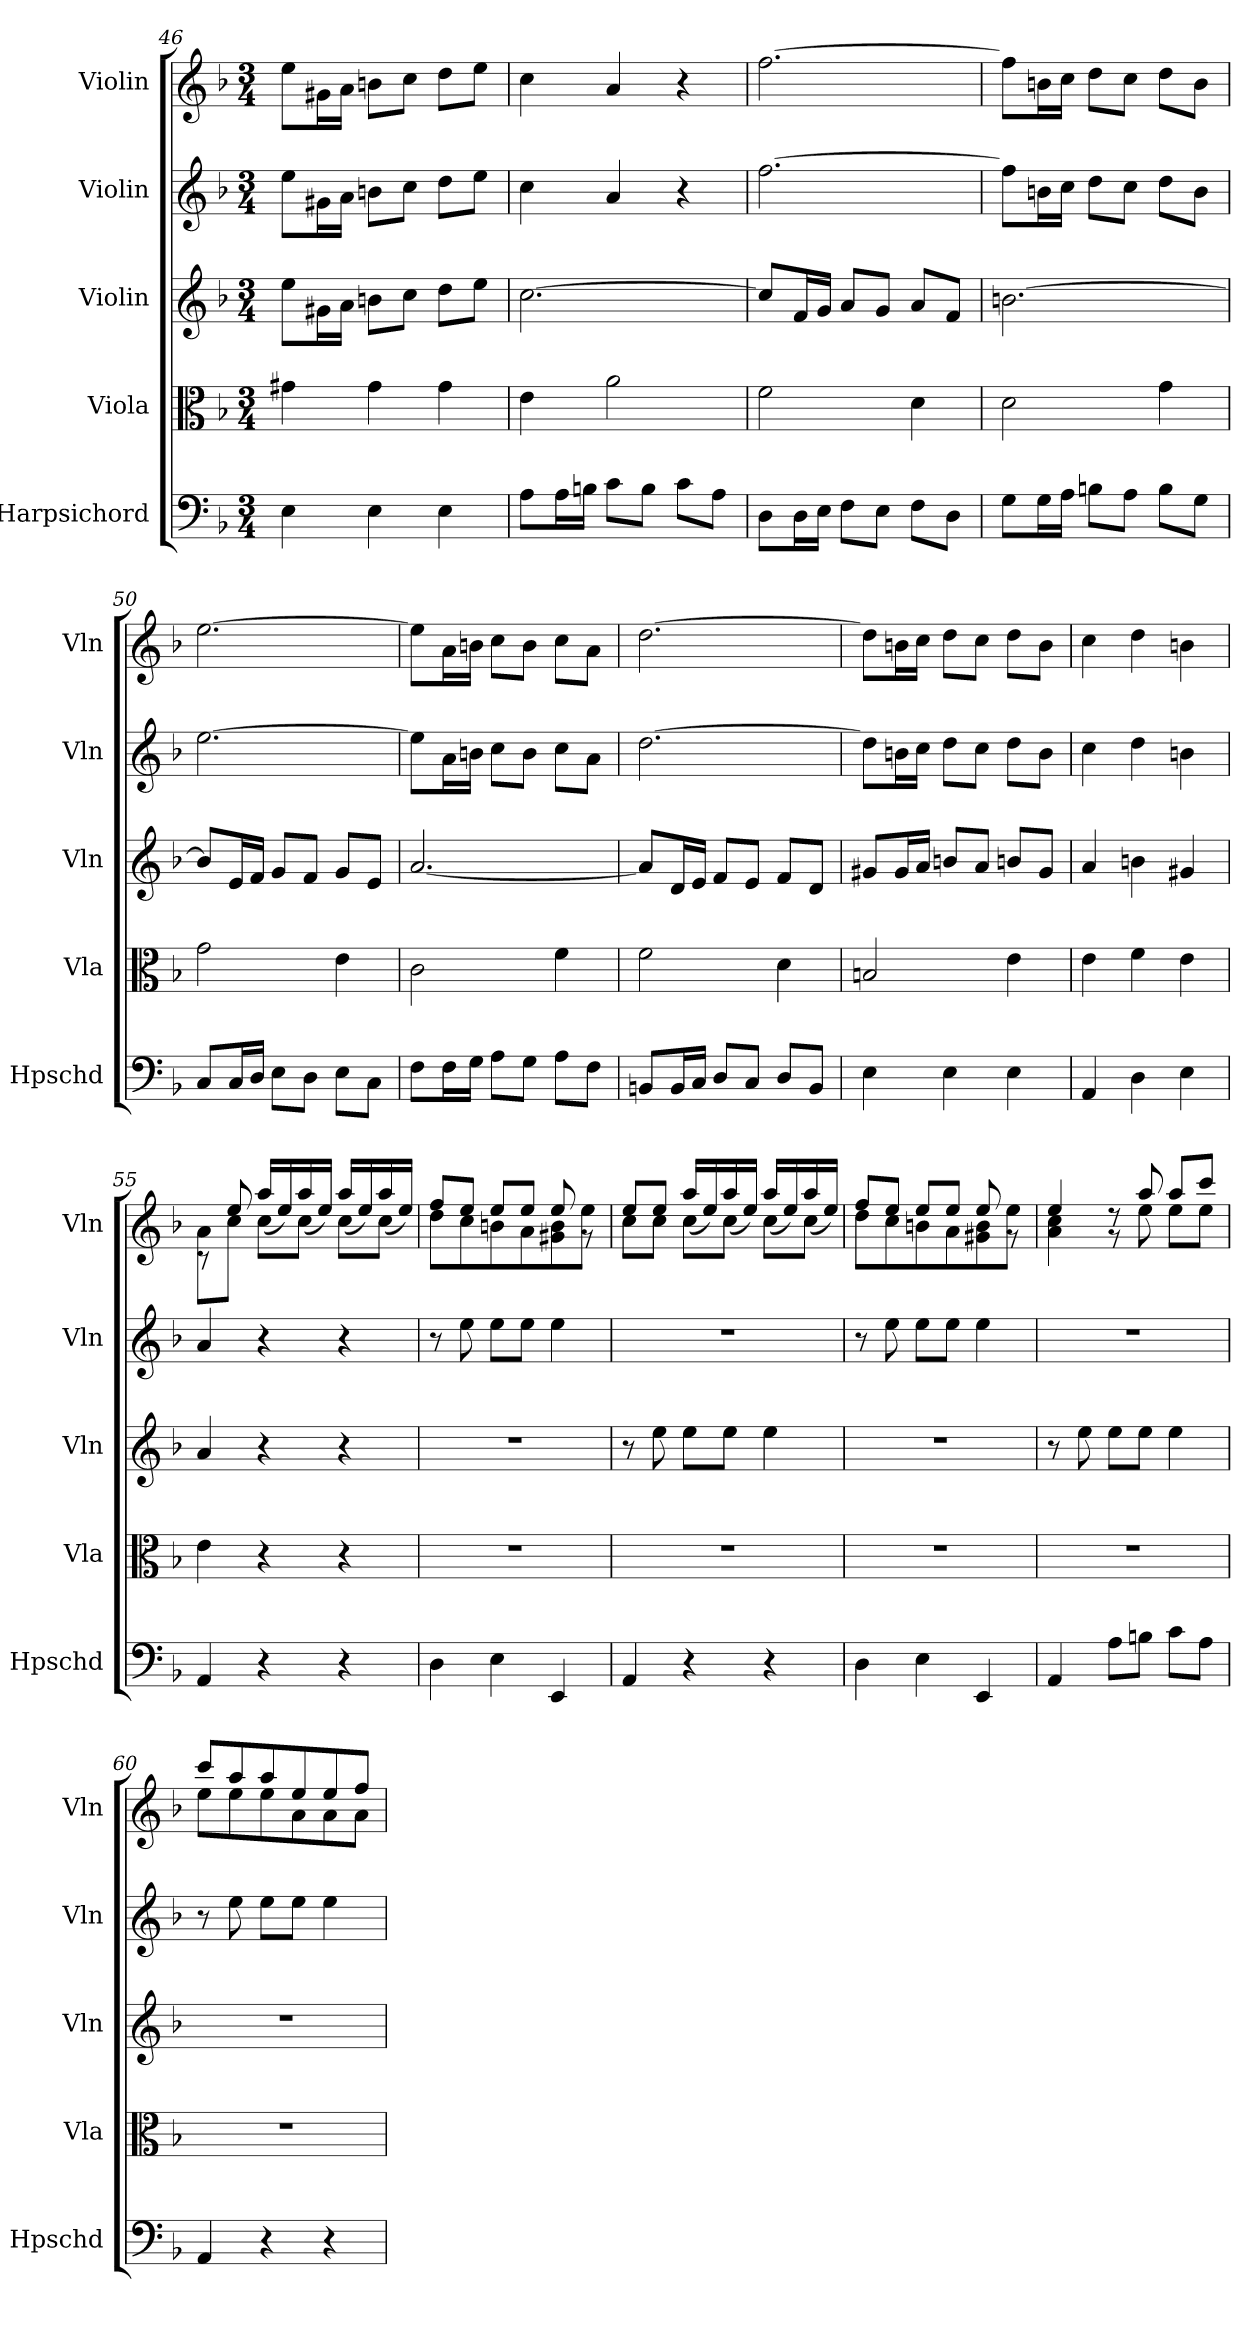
**kern	**kern	**kern	**kern	**kern
*part5	*part4	*part3	*part2	*part1
*staff5	*staff4	*staff3	*staff2	*staff1
*I"Harpsichord	*I"Viola	*I"Violin	*I"Violin	*I"Violin
*I'Hpschd	*I'Vla	*I'Vln	*I'Vln	*I'Vln
*clefF4	*clefC3	*clefG2	*clefG2	*clefG2
*k[b-]	*k[b-]	*k[b-]	*k[b-]	*k[b-]
*d:	*d:	*d:	*d:	*d:
*M3/4	*M3/4	*M3/4	*M3/4	*M3/4
=46	=46	=46	=46	=46
4E\	4g#X\	8ee\L	8ee\L	8ee\L
.	.	16g#X\L	16g#X\L	16g#X\L
.	.	16a\JJ	16a\JJ	16a\JJ
4E\	4g#\	8bn\L	8bn\L	8bn\L
.	.	8cc\J	8cc\J	8cc\J
4E\	4g#\	8dd\L	8dd\L	8dd\L
.	.	8ee\J	8ee\J	8ee\J
=47	=47	=47	=47	=47
8A\L	4e\	[2.cc\	4cc\	4cc\
16A\L	.	.	.	.
16Bn\JJ	.	.	.	.
8c\L	2a\	.	4a/	4a/
8B\J	.	.	.	.
8c\L	.	.	4r	4r
8A\J	.	.	.	.
=48	=48	=48	=48	=48
8D\L	2f\	8cc/L]	[2.ff\	[2.ff\
16D\L	.	16f/L	.	.
16E\JJ	.	16g/JJ	.	.
8F\L	.	8a/L	.	.
8E\J	.	8g/J	.	.
8F\L	4d\	8a/L	.	.
8D\J	.	8f/J	.	.
=49	=49	=49	=49	=49
8G\L	2d\	[2.bn\	8ff\L]	8ff\L]
16G\L	.	.	16bn\L	16bn\L
16A\JJ	.	.	16cc\JJ	16cc\JJ
8Bn\L	.	.	8dd\L	8dd\L
8A\J	.	.	8cc\J	8cc\J
8B\L	4g\	.	8dd\L	8dd\L
8G\J	.	.	8b\J	8b\J
=50	=50	=50	=50	=50
8C/L	2g\	8b/L]	[2.ee\	[2.ee\
16C/L	.	16e/L	.	.
16D/JJ	.	16f/JJ	.	.
8E\L	.	8g/L	.	.
8D\J	.	8f/J	.	.
8E\L	4e\	8g/L	.	.
8C\J	.	8e/J	.	.
=51	=51	=51	=51	=51
8F\L	2c\	[2.a/	8ee\L]	8ee\L]
16F\L	.	.	16a\L	16a\L
16G\JJ	.	.	16bn\JJ	16bn\JJ
8A\L	.	.	8cc\L	8cc\L
8G\J	.	.	8b\J	8b\J
8A\L	4f\	.	8cc\L	8cc\L
8F\J	.	.	8a\J	8a\J
=52	=52	=52	=52	=52
8BBn/L	2f\	8a/L]	[2.dd\	[2.dd\
16BB/L	.	16d/L	.	.
16C/JJ	.	16e/JJ	.	.
8D/L	.	8f/L	.	.
8C/J	.	8e/J	.	.
8D/L	4d\	8f/L	.	.
8BB/J	.	8d/J	.	.
=53	=53	=53	=53	=53
4E\	2Bn/	8g#X/L	8dd\L]	8dd\L]
.	.	16g#/L	16bn\L	16bn\L
.	.	16a/JJ	16cc\JJ	16cc\JJ
4E\	.	8bn/L	8dd\L	8dd\L
.	.	8a/J	8cc\J	8cc\J
4E\	4e\	8bn/L	8dd\L	8dd\L
.	.	8g#/J	8b\J	8b\J
=54	=54	=54	=54	=54
4AA/	4e\	4a/	4cc\	4cc\
4D\	4f\	4bn\	4dd\	4dd\
4E\	4e\	4g#X/	4bn\	4bn\
=55	=55	=55	=55	=55
*	*	*	*	*^
4AA/	4e\	4a/	4a/	8a\L	8r
.	.	.	.	8cc\J	8ee/
4r	4r	4r	4r	8cc\L	(16aa/LL
.	.	.	.	.	16ee/)
.	.	.	.	8cc\J	(16aa/
.	.	.	.	.	16ee/JJ)
4r	4r	4r	4r	8cc\L	(16aa/LL
.	.	.	.	.	16ee/)
.	.	.	.	8cc\J	(16aa/
.	.	.	.	.	16ee/JJ)
=56	=56	=56	=56	=56	=56
4D\	2.r	2.r	8r	8dd\L	8ff/L
.	.	.	8ee\	8cc\	8ee/J
4E\	.	.	8ee\L	8bn\	8ee/L
.	.	.	8ee\J	8a\	8ee/J
4EE/	.	.	4ee\	8g#X\ 8b\	8ee/
.	.	.	.	8ee\J	8r
=57	=57	=57	=57	=57	=57
4AA/	2.r	8r	2.r	8cc\L	8ee/L
.	.	8ee\	.	8cc\J	8ee/J
4r	.	8ee\L	.	8cc\L	(16aa/LL
.	.	.	.	.	16ee/)
.	.	8ee\J	.	8cc\J	(16aa/
.	.	.	.	.	16ee/JJ)
4r	.	4ee\	.	8cc\L	(16aa/LL
.	.	.	.	.	16ee/)
.	.	.	.	8cc\J	(16aa/
.	.	.	.	.	16ee/JJ)
=58	=58	=58	=58	=58	=58
4D\	2.r	2.r	8r	8dd\L	8ff/L
.	.	.	8ee\	8cc\	8ee/J
4E\	.	.	8ee\L	8bn\	8ee/L
.	.	.	8ee\J	8a\	8ee/J
4EE/	.	.	4ee\	8g#X\ 8b\	8ee/
.	.	.	.	8ee\J	8r
=59	=59	=59	=59	=59	=59
4AA/	2.r	8r	2.r	4a\ 4cc\	4ee/
.	.	8ee\	.	.	.
8A\L	.	8ee\L	.	8r	8r
8Bn\J	.	8ee\J	.	8ee\	8aa/
8c\L	.	4ee\	.	8ee\L	8aa/L
8A\J	.	.	.	8ee\J	8ccc/J
=60	=60	=60	=60	=60	=60
4AA/	2.r	2.r	8r	8ee\L	8ccc/L
.	.	.	8ee\	8ee\	8aa/
4r	.	.	8ee\L	8ee\	8aa/
.	.	.	8ee\J	8a\	8ee/
4r	.	.	4ee\	8a\	8ee/
.	.	.	.	8a\J	8ff/J
*	*	*	*	*v	*v
=	=	=	=	=
*-	*-	*-	*-	*-
